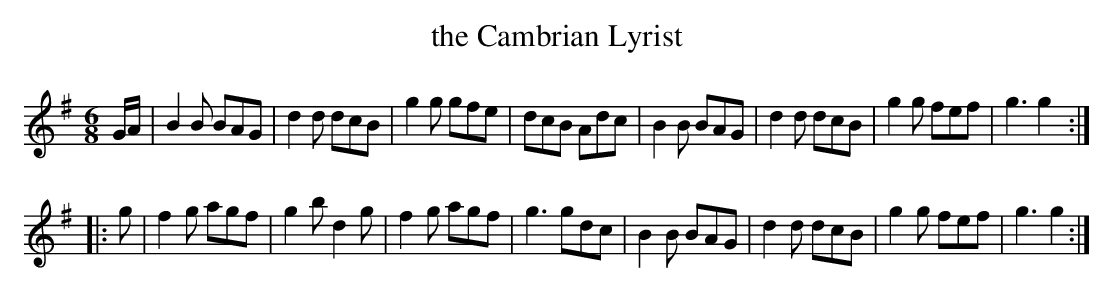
X:1
T:the Cambrian Lyrist
M:6/8
K:G
G/2A/2 | B2B BAG | d2d dcB | g2g gfe | dcB Adc | \
B2B BAG | d2d dcB | g2g fef | g3 g2 :|
 |:g | f2g agf | g2b d2g | f2g agf | g3 gdc | \
B2B BAG | d2d dcB | g2g fef | g3 g2 :|
